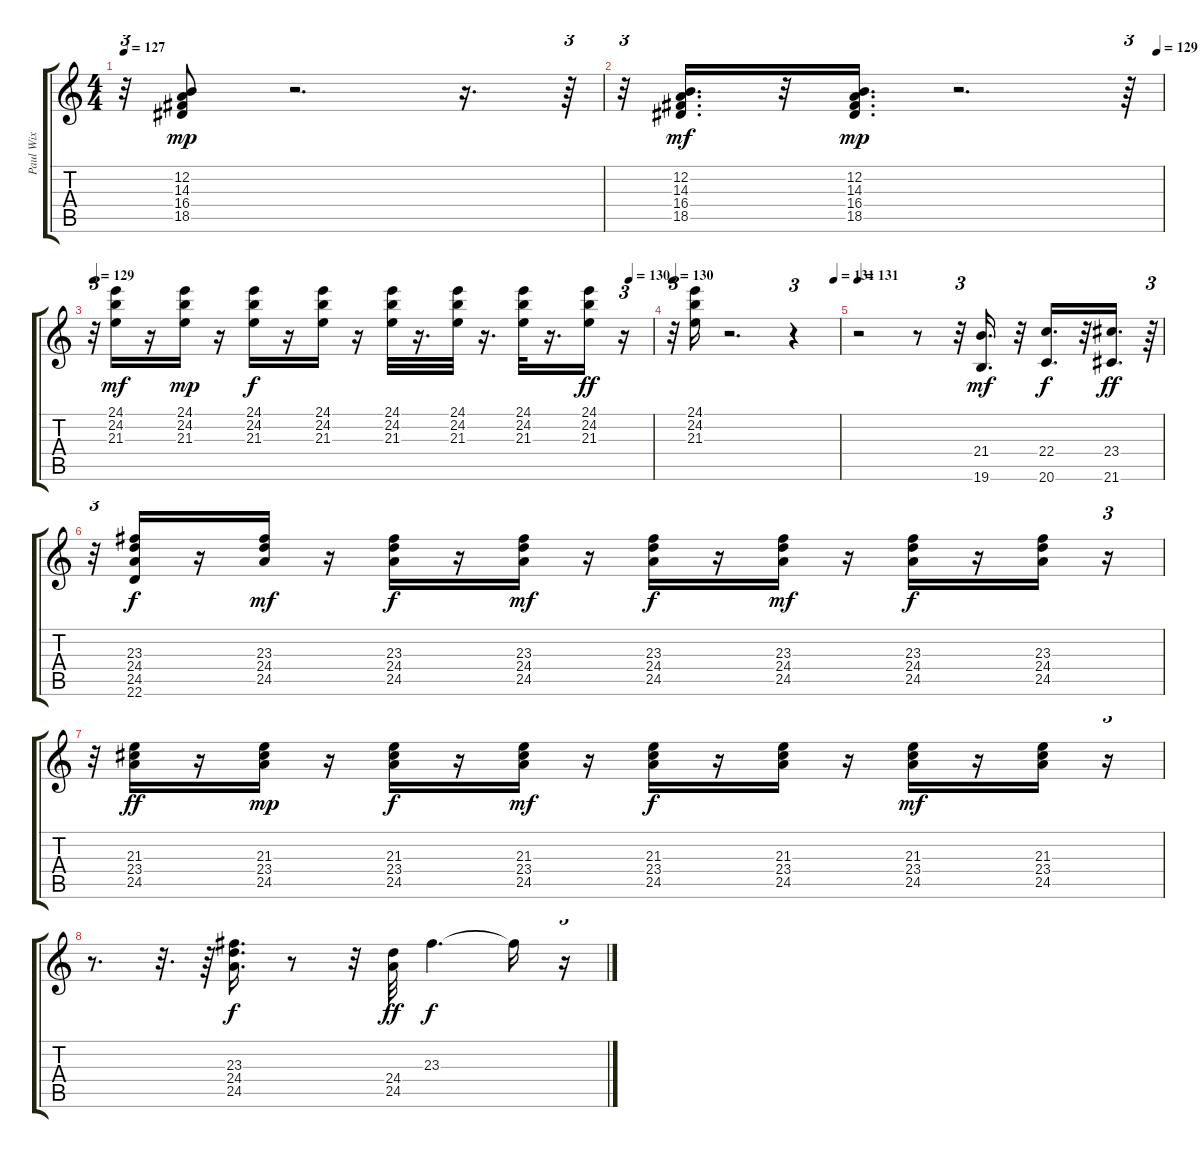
\track ("Paul Wix" "Paul Wix") {instrument acousticgrandpiano}
\staff {score tabs}
\tuning (E4 B3 G3 D3 A2 E2) {hide}
\ts (4 4)
\tempo 127
\clef g2
\ks c
r.32{tu (3 2) dy f} (12.2 14.3 16.4 18.5).8{dy mp} r.2{d} r.16{d} r.64{tu (3 2)} |
\tempo (129 0.9895833333333334)
r.32{tu (3 2)} (12.2 14.3 16.4 18.5).16{d dy mf} r.32 (12.2 14.3 16.4 18.5).16{d dy mp} r.2{d} r.64{tu (3 2)} |
\tempo 129
\tempo (130 0.9583333333333334)
r.32{tu (3 2)} (24.1 24.2 21.3).16{dy mf} r.16 (24.1 24.2 21.3).16{dy mp} r.16 (24.1 24.2 21.3).16{dy f} r.16 (24.1 24.2 21.3).16 r.16 (24.1 24.2 21.3).32 r.16{d} (24.1 24.2 21.3).32 r.16{d} (24.1 24.2 21.3).32 r.16{d} (24.1 24.2 21.3).16{dy ff} r.16{tu (3 2)} |
\tempo 130
\tempo (131 0.96875)
r.32{tu (3 2)} (24.1 24.2 21.3).16 r.2{d} r.4{tu (3 2)} |
\tempo 131
r.2 r.8 r.32{tu (3 2)} (21.4 19.6).16{d dy mf} r.32 (22.4 20.6).16{d dy f} r.32 (23.4 21.6).16{d dy ff} r.64{tu (3 2)} |
r.32{tu (3 2)} (23.3 24.4 24.5 22.6).16{dy f} r.16 (23.3 24.4 24.5).16{dy mf} r.16 (23.3 24.4 24.5).16{dy f} r.16 (23.3 24.4 24.5).16{dy mf} r.16 (23.3 24.4 24.5).16{dy f} r.16 (23.3 24.4 24.5).16{dy mf} r.16 (23.3 24.4 24.5).16{dy f} r.16 (23.3 24.4 24.5).16 r.16{tu (3 2)} |
r.32{tu (3 2)} (21.3 23.4 24.5).16{dy ff} r.16 (21.3 23.4 24.5).16{dy mp} r.16 (21.3 23.4 24.5).16{dy f} r.16 (21.3 23.4 24.5).16{dy mf} r.16 (21.3 23.4 24.5).16{dy f} r.16 (21.3 23.4 24.5).16 r.16 (21.3 23.4 24.5).16{dy mf} r.16 (21.3 23.4 24.5).16 r.16{tu (3 2)} |
r.8{d} r.32{d} r.64 (23.3 24.4 24.5).16{d dy f} r.8 r.32 (24.4 24.5).32{dy ff} 23.3.4{d dy f} 23.3{t}.16 r.16{tu (3 2)}
